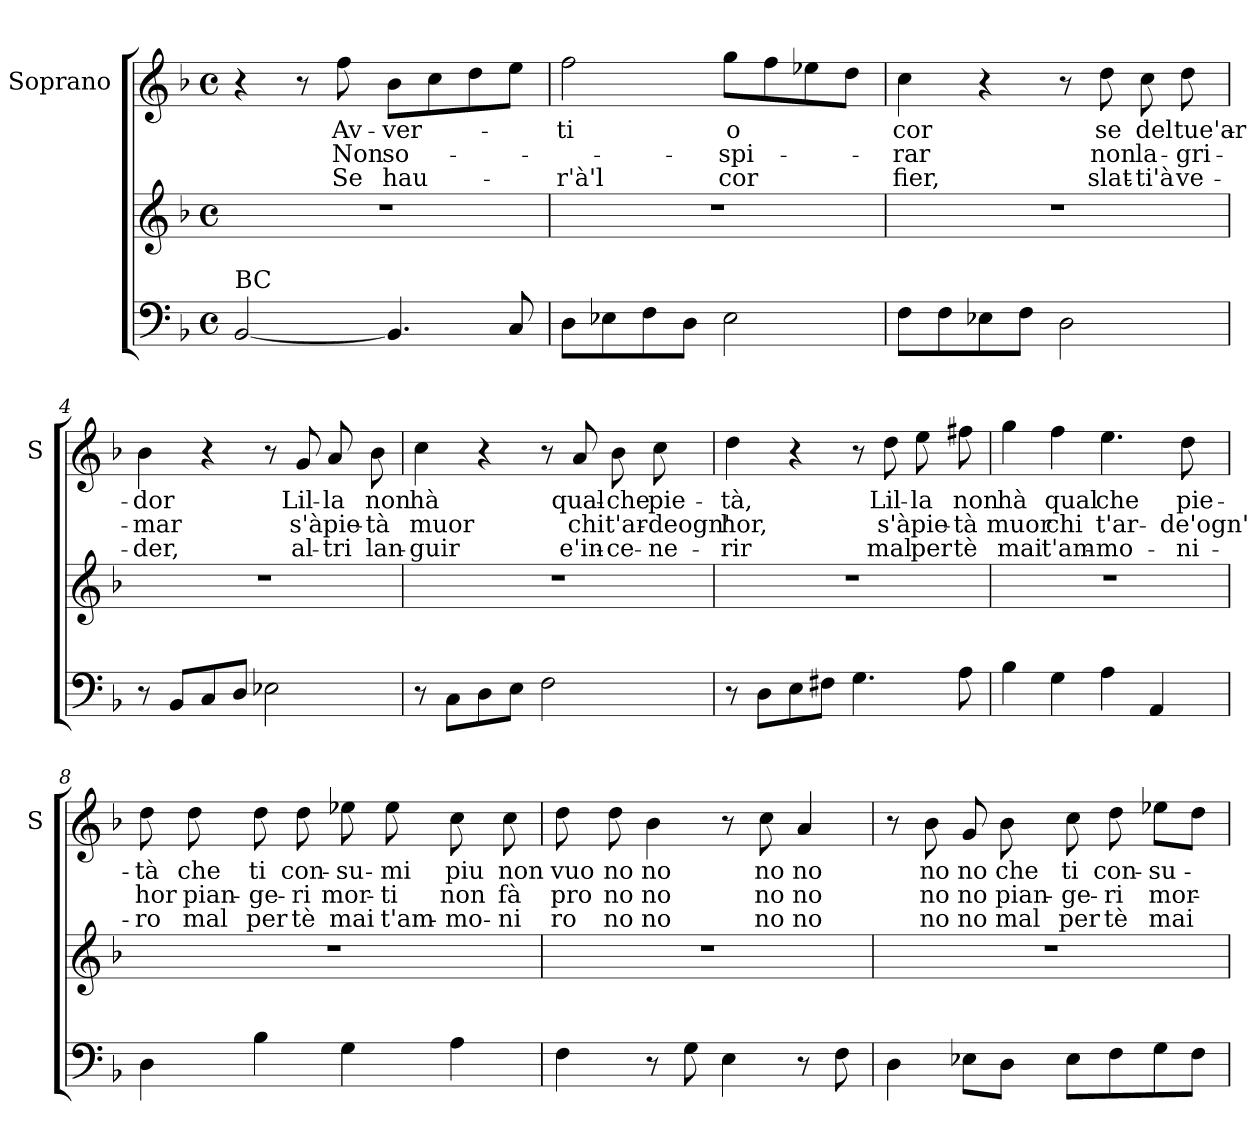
**kern	**kern	**kern	**text	**text	**text
*part2	*part2	*part1	*part1	*part1	*part1
*staff3	*staff2	*staff1	*staff1	*staff1	*staff1
*	*	*I"Soprano	*	*	*
*	*	*I'S	*	*	*
*clefF4	*clefG2	*clefG2	*	*	*
*k[b-]	*k[b-]	*k[b-]	*	*	*
*F:	*F:	*F:	*	*	*
*M4/4	*M4/4	*M4/4	*	*	*
*met(c)	*met(c)	*met(c)	*	*	*
=1	=1	=1	=1	=1	=1
!LO:TX:a:t=BC	!	!	!	!	!
[2BB-/	1r	4r	.	.	.
.	.	8r	.	.	.
!	!	!	!LO:LY:b	!LO:LY:b	!LO:LY:b
.	.	8ff\	Av-	Non	Se
!	!	!	!LO:LY:b	!LO:LY:b	!LO:LY:b
4.BB-/]	.	8b-\L	-ver-	so-	hau-
.	.	8cc\	.	.	.
.	.	8dd\	.	.	.
8C/	.	8ee\J	.	.	.
=2	=2	=2	=2	=2	=2
!	!	!	!LO:LY:b	!	!LO:LY:b
8D\L	1r	2ff\	-ti	.	-r'à'l
8E-X\	.	.	.	.	.
8F\	.	.	.	.	.
8D\J	.	.	.	.	.
!	!	!	!LO:LY:b	!LO:LY:b	!LO:LY:b
2E-\	.	8gg\L	o	-spi-	cor
.	.	8ff\	.	.	.
.	.	8ee-X\	.	.	.
.	.	8dd\J	.	.	.
=3	=3	=3	=3	=3	=3
!	!	!	!LO:LY:b	!LO:LY:b	!LO:LY:b
8F\L	1r	4cc\	cor	-rar	fier,
8F\	.	.	.	.	.
8E-X\	.	4r	.	.	.
8F\J	.	.	.	.	.
2D\	.	8r	.	.	.
!	!	!	!LO:LY:b	!LO:LY:b	!LO:LY:b
.	.	8dd\	se	non	slat-
!	!	!	!LO:LY:b	!LO:LY:b	!LO:LY:b
.	.	8cc\	del	la-	-ti'à
!	!	!	!LO:LY:b	!LO:LY:b	!LO:LY:b
.	.	8dd\	tue'ar-	-gri-	ve-
=4	=4	=4	=4	=4	=4
!	!	!	!LO:LY:b	!LO:LY:b	!LO:LY:b
8r	1r	4b-\	-dor	-mar	-der,
8BB-/L	.	.	.	.	.
8C/	.	4r	.	.	.
8D/J	.	.	.	.	.
2E-X\	.	8r	.	.	.
!	!	!	!LO:LY:b	!LO:LY:b	!LO:LY:b
.	.	8g/	Lil-	s'à	al-
!	!	!	!LO:LY:b	!LO:LY:b	!LO:LY:b
.	.	8a/	-la	pie-	-tri
!	!	!	!LO:LY:b	!LO:LY:b	!LO:LY:b
.	.	8b-\	non	-tà	lan-
!!LO:LB:g=z
=5	=5	=5	=5	=5	=5
!	!	!	!LO:LY:b	!LO:LY:b	!LO:LY:b
8r	1r	4cc\	hà	muor	-guir
8C\L	.	.	.	.	.
8D\	.	4r	.	.	.
8E\J	.	.	.	.	.
2F\	.	8r	.	.	.
!	!	!	!LO:LY:b	!LO:LY:b	!LO:LY:b
.	.	8a/	qual-	chi	e'in-
!	!	!	!LO:LY:b	!LO:LY:b	!LO:LY:b
.	.	8b-\	-che	t'ar-	-ce-
!	!	!	!LO:LY:b	!LO:LY:b	!LO:LY:b
.	.	8cc\	pie-	-deogn'	-ne-
=6	=6	=6	=6	=6	=6
!	!	!	!LO:LY:b	!LO:LY:b	!LO:LY:b
8r	1r	4dd\	-tà,	hor,	-rir
8D\L	.	.	.	.	.
8E\	.	4r	.	.	.
8F#X\J	.	.	.	.	.
4.G\	.	8r	.	.	.
!	!	!	!LO:LY:b	!LO:LY:b	!LO:LY:b
.	.	8dd\	Lil-	s'à	mal
!	!	!	!LO:LY:b	!LO:LY:b	!LO:LY:b
.	.	8ee\	-la	pie-	per
!	!	!	!LO:LY:b	!LO:LY:b	!LO:LY:b
8A\	.	8ff#X\	non	-tà	tè
=7	=7	=7	=7	=7	=7
!	!	!	!LO:LY:b	!LO:LY:b	!LO:LY:b
4B-\	1r	4gg\	hà	muor	mai
!	!	!	!LO:LY:b	!LO:LY:b	!LO:LY:b
4G\	.	4ff\	qual	chi	t'am-
!	!	!	!LO:LY:b	!LO:LY:b	!LO:LY:b
4A\	.	4.ee\	che	t'ar-	-mo-
4AA/	.	.	.	.	.
!	!	!	!LO:LY:b	!LO:LY:b	!LO:LY:b
.	.	8dd\	pie-	-de'ogn'	-ni-
=8	=8	=8	=8	=8	=8
!	!	!	!LO:LY:b	!LO:LY:b	!LO:LY:b
4D\	1r	8dd\	-tà	hor	-ro
!	!	!	!LO:LY:b	!LO:LY:b	!LO:LY:b
.	.	8dd\	che	pian-	mal
!	!	!	!LO:LY:b	!LO:LY:b	!LO:LY:b
4B-\	.	8dd\	ti	-ge-	per
!	!	!	!LO:LY:b	!LO:LY:b	!LO:LY:b
.	.	8dd\	con-	-ri	tè
!	!	!	!LO:LY:b	!LO:LY:b	!LO:LY:b
4G\	.	8ee-X\	-su-	mor-	mai
!	!	!	!LO:LY:b	!LO:LY:b	!LO:LY:b
.	.	8ee-\	-mi	-ti	t'am-
!	!	!	!LO:LY:b	!LO:LY:b	!LO:LY:b
4A\	.	8cc\	piu	non	-mo-
!	!	!	!LO:LY:b	!LO:LY:b	!LO:LY:b
.	.	8cc\	non	fà	-ni
!!LO:LB:g=z
=9	=9	=9	=9	=9	=9
!	!	!	!LO:LY:b	!LO:LY:b	!LO:LY:b
4F\	1r	8dd\	vuo	pro	ro
!	!	!	!LO:LY:b	!LO:LY:b	!LO:LY:b
.	.	8dd\	no	no	no
!	!	!	!LO:LY:b	!LO:LY:b	!LO:LY:b
8r	.	4b-\	no	no	no
8G\	.	.	.	.	.
4E\	.	8r	.	.	.
!	!	!	!LO:LY:b	!LO:LY:b	!LO:LY:b
.	.	8cc\	no	no	no
!	!	!	!LO:LY:b	!LO:LY:b	!LO:LY:b
8r	.	4a/	no	no	no
8F\	.	.	.	.	.
=10	=10	=10	=10	=10	=10
4D\	1r	8r	.	.	.
!	!	!	!LO:LY:b	!LO:LY:b	!LO:LY:b
.	.	8b-\	no	no	no
!	!	!	!LO:LY:b	!LO:LY:b	!LO:LY:b
8E-X\L	.	8g/	no	no	no
!	!	!	!LO:LY:b	!LO:LY:b	!LO:LY:b
8D\J	.	8b-\	che	pian-	mal
!	!	!	!LO:LY:b	!LO:LY:b	!LO:LY:b
8E-\L	.	8cc\	ti	-ge-	per
!	!	!	!LO:LY:b	!LO:LY:b	!LO:LY:b
8F\	.	8dd\	con-	-ri	tè
!	!	!	!LO:LY:b	!LO:LY:b	!LO:LY:b
8G\	.	8ee-X\L	-su-	mor-	mai
8F\J	.	8dd\J	.	.	.
=	=	=	=	=	=
*-	*-	*-	*-	*-	*-
